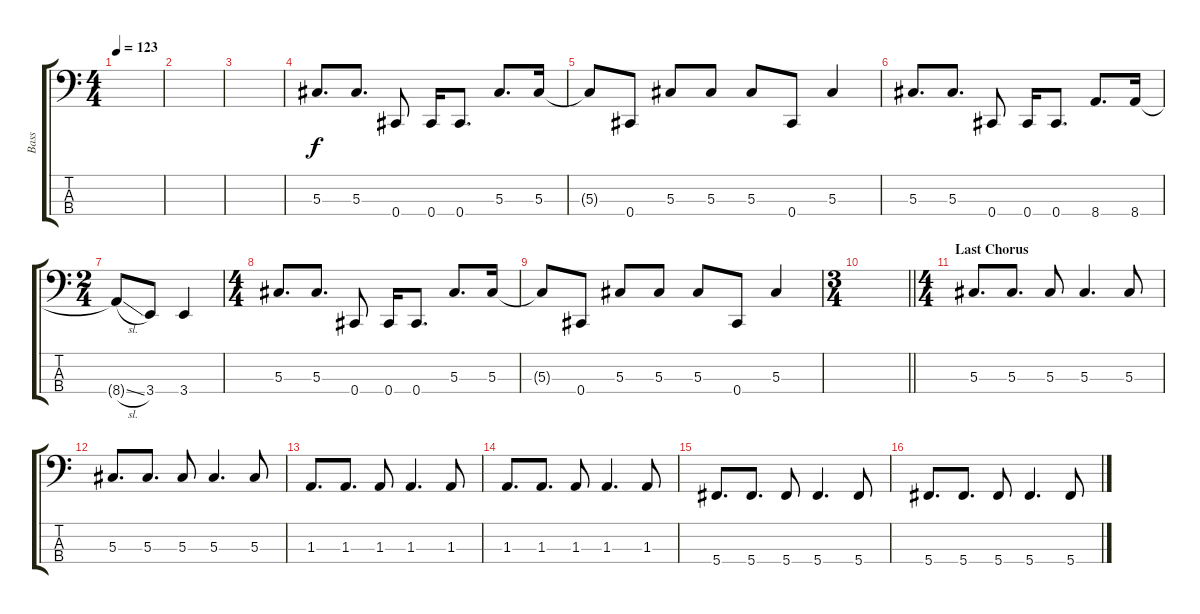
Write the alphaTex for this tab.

\track ("Bass" "Bass") {instrument electricbasspick}
\staff {score tabs}
\tuning (Gb2 Db2 Ab1 Db1) {hide}
\ts (4 4)
\tempo 123
\clef f4
\ks c
|
|
|
5.3.8{d} 5.3.8{d} 0.4.8 0.4.16 0.4.8{d} 5.3.8{d} 5.3.16 |
5.3{t}.8 0.4.8 5.3.8 5.3.8 5.3.8 0.4.8 5.3.4 |
5.3.8{d} 5.3.8{d} 0.4.8 0.4.16 0.4.8{d} 8.4.8{d} 8.4.16 |
\ts (2 4)
8.4{sl t}.8 3.4.8 3.4.4 |
\ts (4 4)
5.3.8{d} 5.3.8{d} 0.4.8 0.4.16 0.4.8{d} 5.3.8{d} 5.3.16 |
5.3{t}.8 0.4.8 5.3.8 5.3.8 5.3.8 0.4.8 5.3.4 |
\ts (3 4)
\barLineRight lightlight
|
\ts (4 4)
\section ("" "Last Chorus")
5.3.8{d} 5.3.8{d} 5.3.8 5.3.4{d} 5.3.8 |
5.3.8{d} 5.3.8{d} 5.3.8 5.3.4{d} 5.3.8 |
1.3.8{d} 1.3.8{d} 1.3.8 1.3.4{d} 1.3.8 |
1.3.8{d} 1.3.8{d} 1.3.8 1.3.4{d} 1.3.8 |
5.4.8{d} 5.4.8{d} 5.4.8 5.4.4{d} 5.4.8 |
5.4.8{d} 5.4.8{d} 5.4.8 5.4.4{d} 5.4.8
